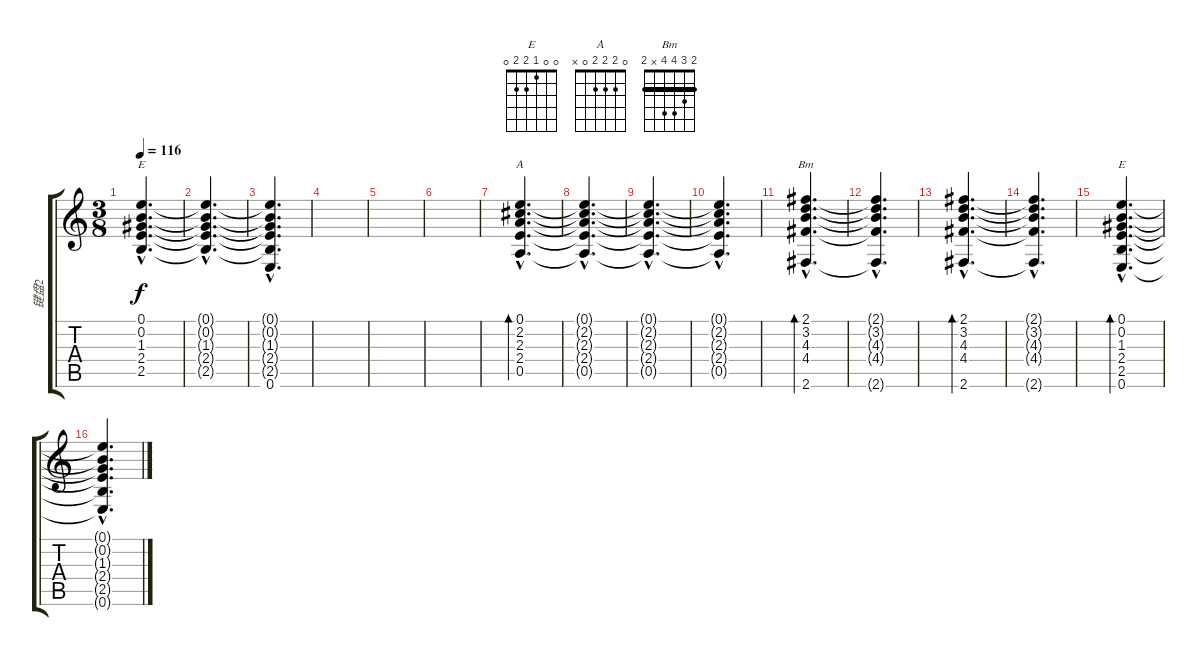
\track ("键盘2" "键盘2") {instrument acousticguitarnylon}
\staff {score tabs}
\tuning (E4 B3 G3 D3 A2 E2) {hide}
\chord ("E" x x 1 2 2 x)
\chord ("A" 0 2 2 2 0 x)
\chord ("Bm" 2 3 4 4 x 2) {barre 2}
\chord ("E" 0 0 1 2 2 0)
\ts (3 8)
\tempo 116
\clef g2
\ks c
(0.1{hac} 0.2{hac} 1.3{hac} 2.4{hac} 2.5{hac}).4{d ch "E" dy f} |
(0.1{hac t} 0.2{hac t} 1.3{hac t} 2.4{hac t} 2.5{hac t}).4{d} |
(0.1{hac t} 0.2{hac t} 1.3{hac t} 2.4{hac t} 2.5{hac t} 0.6{hac}).4{d} |
|
|
|
(0.1{hac} 2.2{hac} 2.3{hac} 2.4{hac} 0.5{hac}).4{d bd 240 ch "A" instrument acousticguitarsteel} |
(0.1{hac t} 2.2{hac t} 2.3{hac t} 2.4{hac t} 0.5{hac t}).4{d} |
(0.1{hac t} 2.2{hac t} 2.3{hac t} 2.4{hac t} 0.5{hac t}).4{d} |
(0.1{hac t} 2.2{hac t} 2.3{hac t} 2.4{hac t} 0.5{hac t}).4{d} |
(2.1{hac} 3.2{hac} 4.3{hac} 4.4{hac} 2.6{hac}).4{d bd 240 ch "Bm"} |
(2.1{hac t} 3.2{hac t} 4.3{hac t} 4.4{hac t} 2.6{hac t}).4{d} |
(2.1{hac} 3.2{hac} 4.3{hac} 4.4{hac} 2.6{hac}).4{d bd 240} |
(2.1{hac t} 3.2{hac t} 4.3{hac t} 4.4{hac t} 2.6{hac t}).4{d} |
(0.1{hac} 0.2{hac} 1.3{hac} 2.4{hac} 2.5{hac} 0.6{hac}).4{d bd 240 ch "E"} |
(0.1{hac t} 0.2{hac t} 1.3{hac t} 2.4{hac t} 2.5{hac t} 0.6{hac t}).4{d}
